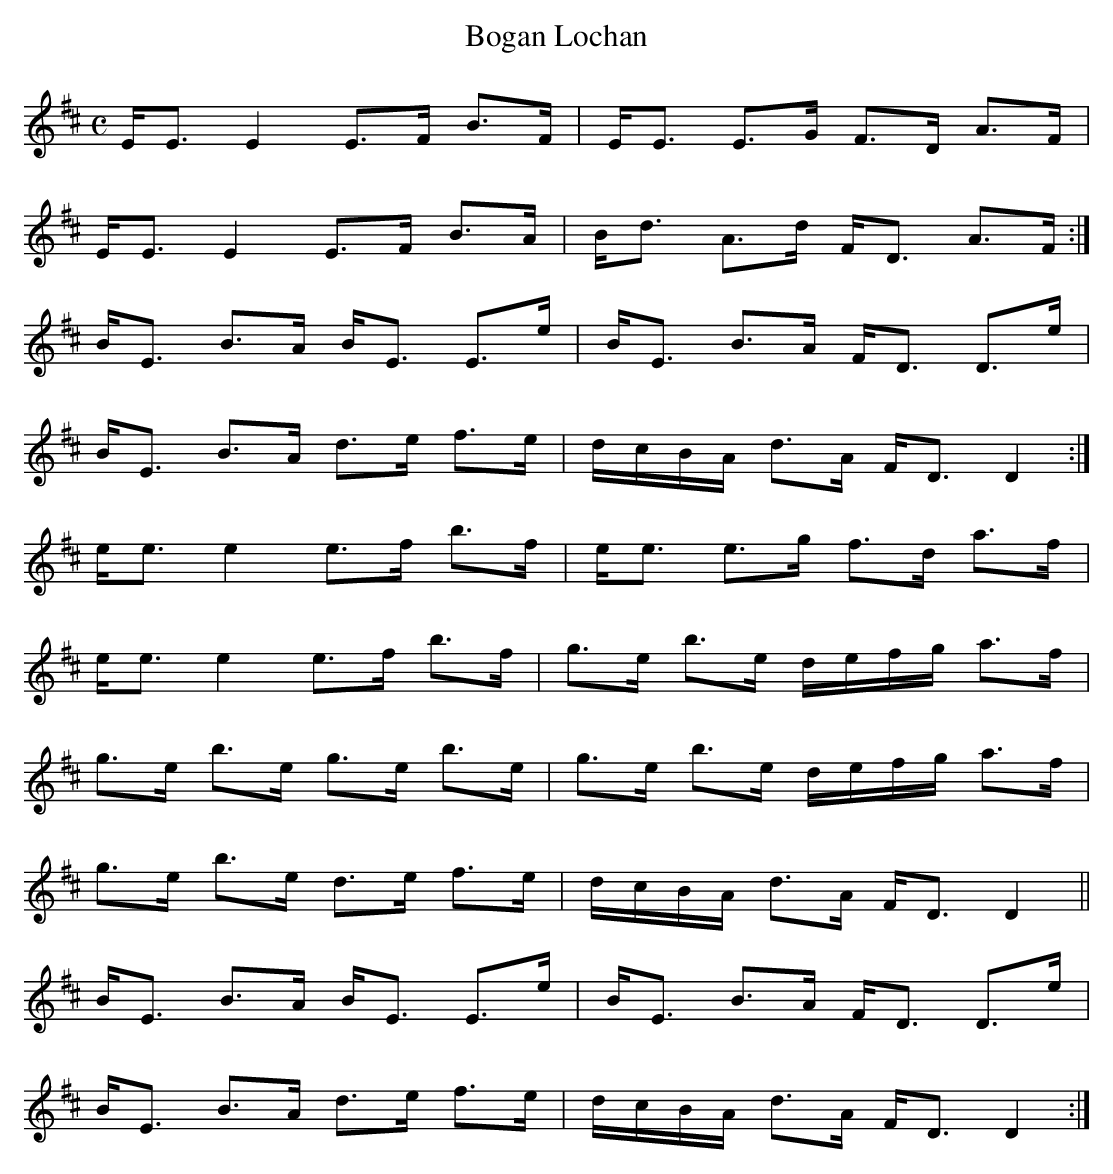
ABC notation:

X:1
T:Bogan Lochan
M:C
L:1/16
K:E Dorian
EE3 E4 E3F B3F|EE3 E3G F3D A3F|
EE3 E4 E3F B3A|Bd3 A3d FD3 A3F:|
BE3 B3A BE3 E3e|BE3 B3A FD3 D3e|
BE3 B3A d3e f3e|dcBA d3A FD3 D4:|
ee3 e4 e3f b3f|ee3 e3g f3d a3f|
ee3 e4 e3f b3f|g3e b3e defg a3f|
g3e b3e g3e b3e|g3e b3e defg a3f|
g3e b3e d3e f3e|dcBA d3A FD3 D4||
BE3 B3A BE3 E3e|BE3 B3A FD3 D3e|
BE3 B3A d3e f3e|dcBA d3A FD3 D4:|
